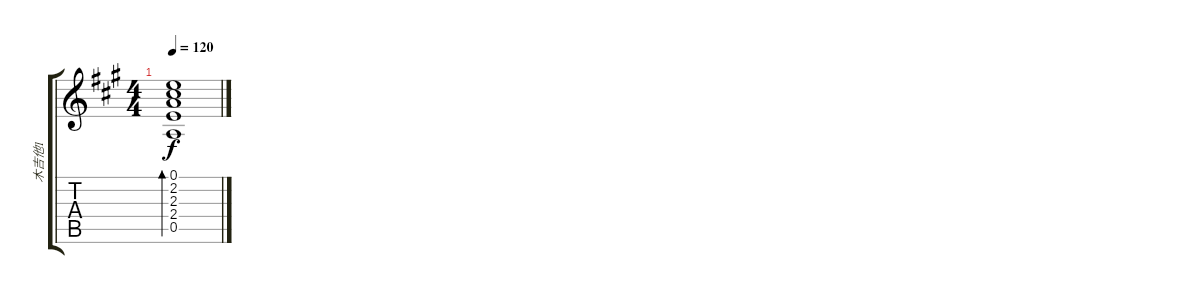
\track ("木吉他1" "木吉他1") {instrument acousticguitarsteel}
\staff {score tabs}
\tuning (E4 B3 G3 D3 A2 E2) {hide}
\ts (4 4)
\tempo 120
\clef g2
\ks a
(0.1 2.2 2.3 2.4 0.5).1{bd 480 dy f}
